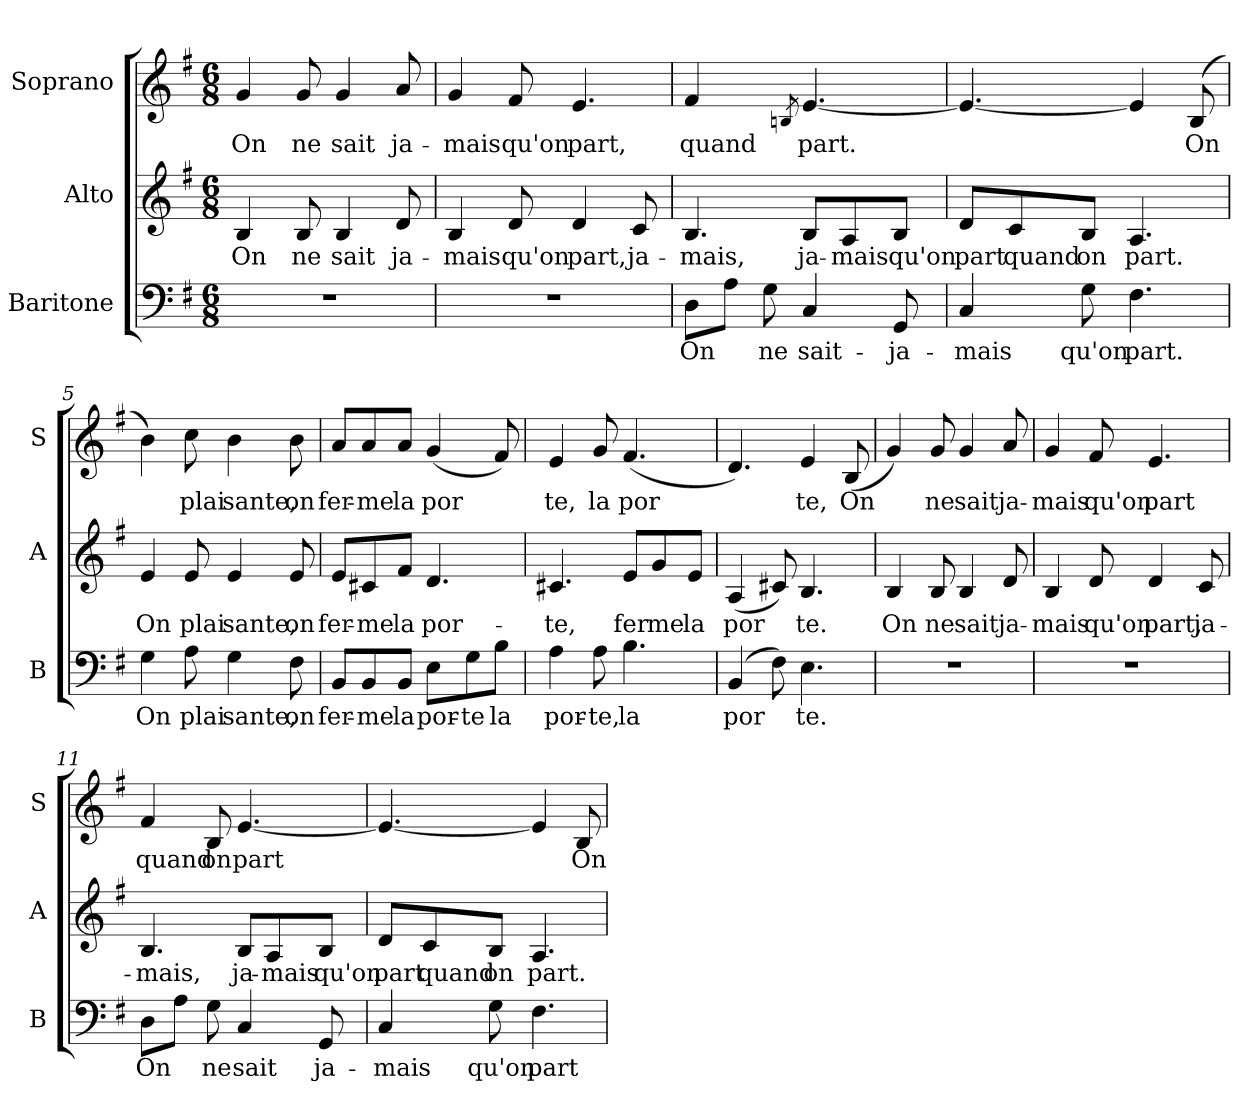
**kern	**text	**kern	**text	**kern	**text
*part3	*part3	*part2	*part2	*part1	*part1
*staff3	*staff3	*staff2	*staff2	*staff1	*staff1
*I"Baritone	*	*I"Alto	*	*I"Soprano	*
*I'B	*	*I'A	*	*I'S	*
!!LO:PB:g=z
*stria5	*	*stria5	*	*stria5	*
*clefF4	*	*clefG2	*	*clefG2	*
*k[f#]	*	*k[f#]	*	*k[f#]	*
*G:	*	*G:	*	*G:	*
*M6/8	*	*M6/8	*	*M6/8	*
=1	=1	=1	=1	=1	=1
!	!	!	!LO:LY:b:cj	!	!LO:LY:b:cj
2.r	.	4B/	On	4g/	On
!	!	!	!LO:LY:b:cj	!	!LO:LY:b:cj
.	.	8B/	ne	8g/	ne
!	!	!	!LO:LY:b:cj	!	!LO:LY:b:cj
.	.	4B/	sait	4g/	sait
!	!	!	!LO:LY:b:cj	!	!LO:LY:b:cj
.	.	8d/	ja-	8a>/	ja-
=2	=2	=2	=2	=2	=2
!	!	!	!LO:LY:b:cj	!	!LO:LY:b:cj
2.r	.	4B/	-mais	4g/	-mais
!	!	!	!LO:LY:b:cj	!	!LO:LY:b:cj
.	.	8d/	qu'on	8f#/	qu'on
!	!	!	!LO:LY:b:cj	!	!LO:LY:b:cj
.	.	4d/	part,	4.e/	part,
!	!	!	!LO:LY:b:cj	!	!
.	.	8c/	ja-	.	.
=3	=3	=3	=3	=3	=3
!	!LO:LY:b:cj	!	!LO:LY:b:cj	!	!LO:LY:b:cj
8D\L	On	4.B/	-mais,	4f#/	quand
!	!LO:LY:b:cj	!	!	!	!
8A\J	.	.	.	.	.
!	!LO:LY:b:cj	!	!	!	!
8G\	ne	.	.	8ryy	.
.	.	.	.	8qBn/	.
!	!LO:LY:b:cj	!	!LO:LY:b:cj	!	!LO:LY:b:cj
4C/	sait-	8B/L	ja-	[<4.e/	part.
!	!	!	!LO:LY:b:cj	!	!
.	.	8A/	-mais	.	.
!	!LO:LY:b:cj	!	!LO:LY:b:cj	!	!
8GG/	-ja-	8B/J	qu'on	.	.
=4	=4	=4	=4	=4	=4
!	!LO:LY:b:cj	!	!LO:LY:b:cj	!	!LO:LY:b:cj
4C/	-mais	8d/L	part	4.e>/_<	.
!	!	!	!LO:LY:b:cj	!	!
.	.	8c/	quand	.	.
!	!LO:LY:b:cj	!	!LO:LY:b:cj	!	!
8G\	qu'on	8B/J	on	.	.
!	!LO:LY:b:cj	!	!LO:LY:b:cj	!	!LO:LY:b:cj
4.F#\	part.	4.A/	part.	4e/]	.
!	!	!	!	!	!LO:LY:b:cj
.	.	.	.	(>8B/	On
=5	=5	=5	=5	=5	=5
!	!LO:LY:b:cj	!	!LO:LY:b:cj	!	!LO:LY:b:cj
4G\	On	4e/	On	4b>\)	.
!	!LO:LY:b:cj	!	!LO:LY:b:cj	!	!LO:LY:b:cj
8A\	plai	8e/	plai	8cc\	plai
!	!LO:LY:b:cj	!	!LO:LY:b:cj	!	!LO:LY:b:cj
4G\	sante,	4e/	sante,	4b\	sante,
!	!LO:LY:b:cj	!	!LO:LY:b:cj	!	!LO:LY:b:cj
8F#\	on	8e/	on	8b\	on
=6	=6	=6	=6	=6	=6
!	!LO:LY:b:cj	!	!LO:LY:b:cj	!	!LO:LY:b:cj
8BB/L	fer-	8e/L	fer-	8a/L	fer-
!	!LO:LY:b:cj	!	!LO:LY:b:cj	!	!LO:LY:b:cj
8BB/	-me	8c#X/	-me	8a/	-me
!	!LO:LY:b:cj	!	!LO:LY:b:cj	!	!LO:LY:b:cj
8BB/J	la	8f#/J	la	8a/J	la
!	!LO:LY:b:cj	!	!LO:LY:b:cj	!	!LO:LY:b:cj
8E\L	por-	4.d/	por-	(<4g/	por-
!	!LO:LY:b:cj	!	!	!	!
8G\	-te	.	.	.	.
!	!LO:LY:b:cj	!	!	!	!LO:LY:b:cj
8B\J	la	.	.	8f#/)	--
!!LO:LB:g=z
=7	=7	=7	=7	=7	=7
!	!LO:LY:b:cj	!	!LO:LY:b:cj	!	!LO:LY:b:cj
4A\	por-	4.c#X/	-te,	4e/	-te,
!	!LO:LY:b:cj	!	!	!	!LO:LY:b:cj
8A\	-te,	.	.	8g/	la
!	!LO:LY:b:cj	!	!LO:LY:b:cj	!	!LO:LY:b:cj
4.B\	la	8e/L	fer	(<4.f#/	por-
!	!	!	!LO:LY:b:cj	!	!
.	.	8g/	me	.	.
!	!	!	!LO:LY:b:cj	!	!
.	.	8e/J	la	.	.
=8	=8	=8	=8	=8	=8
!	!LO:LY:b:cj	!	!LO:LY:b:cj	!	!LO:LY:b:cj
(>4BB/	por-	(>4A/	por-	4.d/)	--
!	!LO:LY:b:cj	!	!LO:LY:b:cj	!	!
8F#\)	--	8c#X/)	--	.	.
!	!LO:LY:b:cj	!	!LO:LY:b:cj	!	!LO:LY:b:cj
4.E\	-te.	4.B/	-te.	4e/	-te,
!	!	!	!	!	!LO:LY:b:cj
.	.	.	.	(>8B/	On
=9	=9	=9	=9	=9	=9
!	!	!	!LO:LY:b:cj	!	!LO:LY:b:cj
2.r	.	4B/	On	4g/)	.
!	!	!	!LO:LY:b:cj	!	!LO:LY:b:cj
.	.	8B/	ne	8g/	ne
!	!	!	!LO:LY:b:cj	!	!LO:LY:b:cj
.	.	4B/	sait	4g/	sait
!	!	!	!LO:LY:b:cj	!	!LO:LY:b:cj
.	.	8d/	ja-	8a/	ja-
=10	=10	=10	=10	=10	=10
!	!	!	!LO:LY:b:cj	!	!LO:LY:b:cj
2.r	.	4B/	-mais	4g/	-mais
!	!	!	!LO:LY:b:cj	!	!LO:LY:b:cj
.	.	8d/	qu'on	8f#/	qu'on
!	!	!	!LO:LY:b:cj	!	!LO:LY:b:cj
.	.	4d/	part,	4.e/	part
!	!	!	!LO:LY:b:cj	!	!
.	.	8c/	ja-	.	.
=11	=11	=11	=11	=11	=11
!	!LO:LY:b:cj	!	!LO:LY:b:cj	!	!LO:LY:b:cj
8D\L	On-	4.B/	-mais,	4f#/	quand
!	!LO:LY:b:cj	!	!	!	!
8A\J	--	.	.	.	.
!	!LO:LY:b:cj	!	!	!	!LO:LY:b:cj
8G\	-ne	.	.	8B/	on
!	!LO:LY:b:cj	!	!LO:LY:b:cj	!	!LO:LY:b:cj
4C/	sait	8B/L	ja-	[<4.e/	part
!	!	!	!LO:LY:b:cj	!	!
.	.	8A/	-mais	.	.
!	!LO:LY:b:cj	!	!LO:LY:b:cj	!	!
8GG/	ja-	8B/J	qu'on	.	.
=12	=12	=12	=12	=12	=12
!	!LO:LY:b:cj	!	!LO:LY:b:cj	!	!LO:LY:b:cj
4C/	-mais	8d/L	part	4.e/_<	.
!	!	!	!LO:LY:b:cj	!	!
.	.	8c/	quand	.	.
!	!LO:LY:b:cj	!	!LO:LY:b:cj	!	!
8G\	qu'on	8B/J	on	.	.
!	!LO:LY:b:cj	!	!LO:LY:b:cj	!	!LO:LY:b:cj
4.F#\	part	4.A/	part.	4e/]	.
!	!	!	!	!	!LO:LY:b:cj
.	.	.	.	8B/	On
=	=	=	=	=	=
*-	*-	*-	*-	*-	*-
